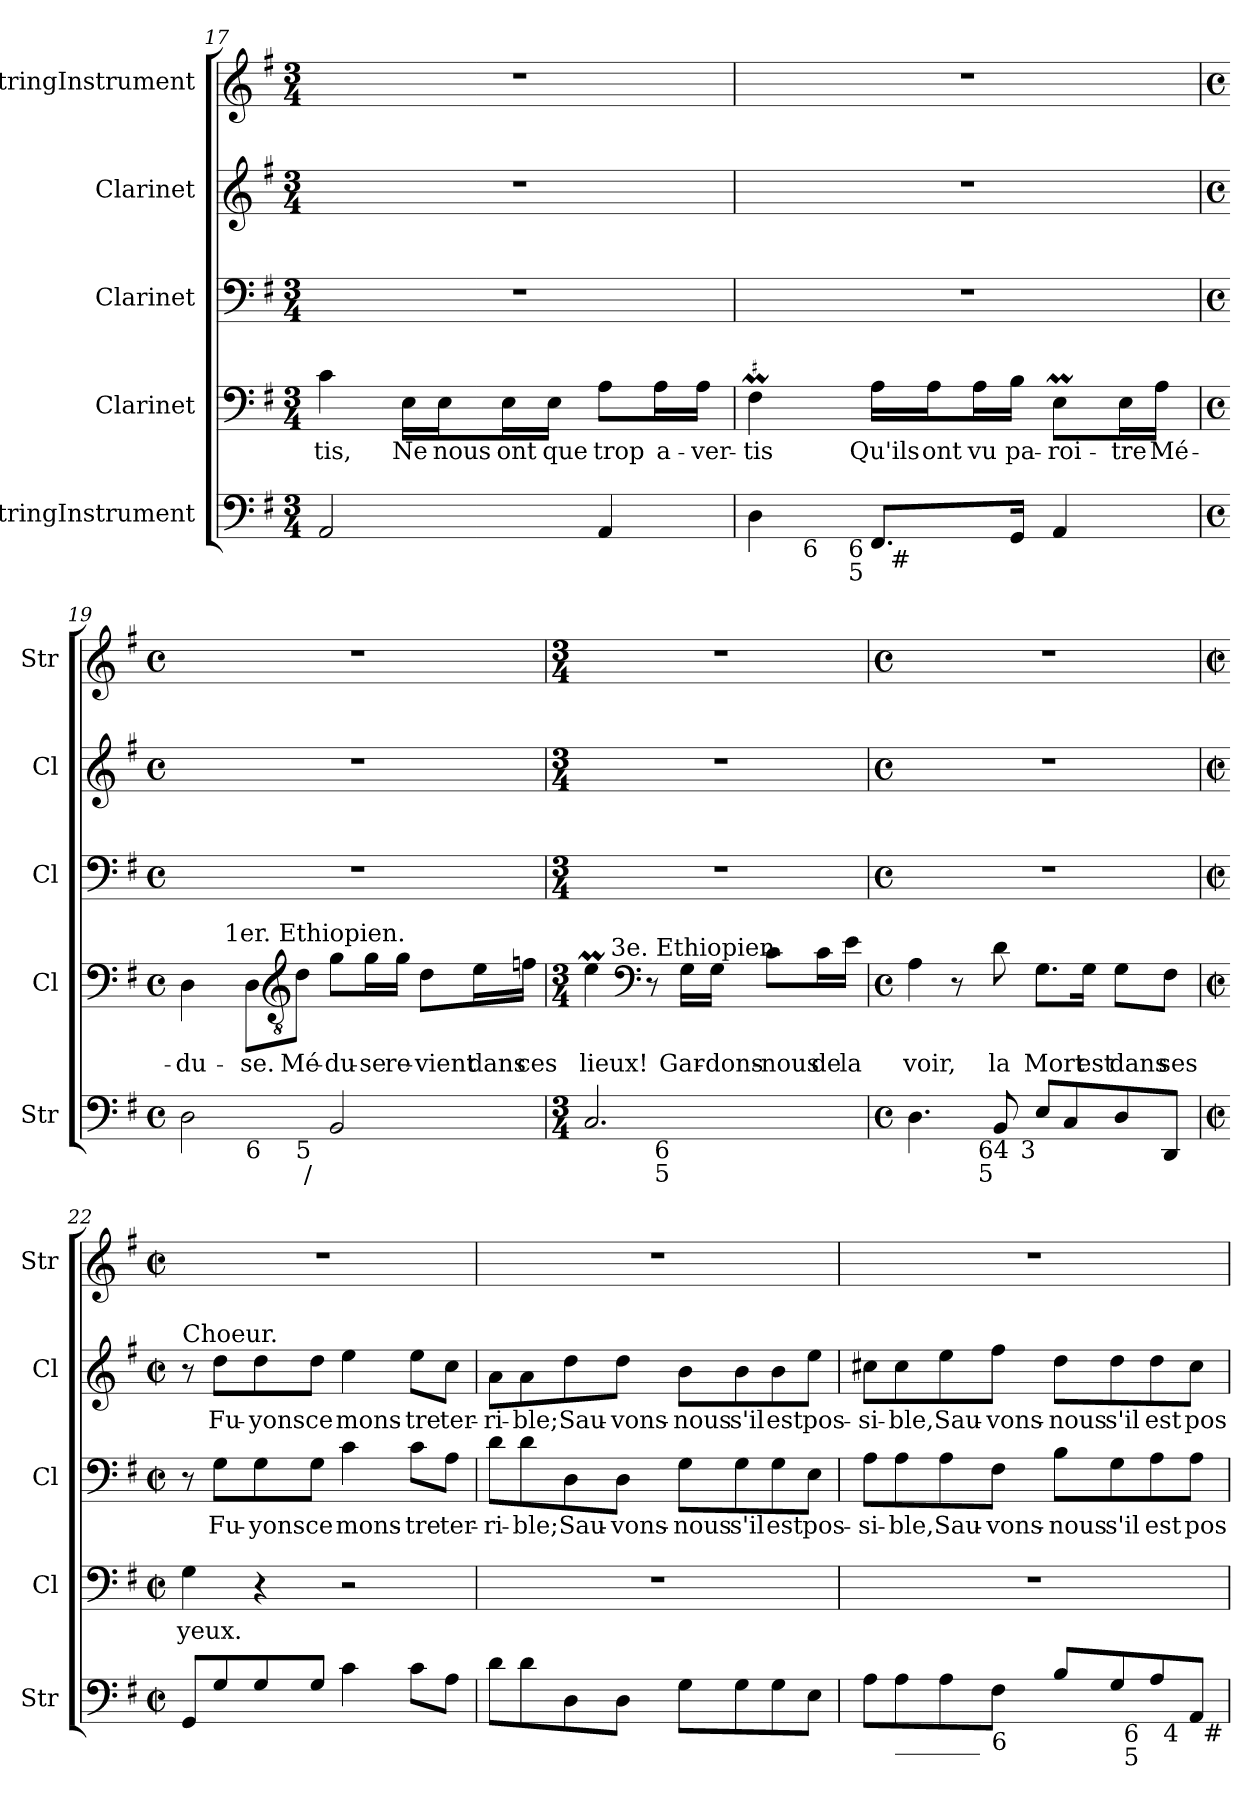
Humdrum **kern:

**kern	**kern	**text	**kern	**text	**kern	**text	**kern
*part5	*part4	*part4	*part3	*part3	*part2	*part2	*part1
*staff5	*staff4	*staff4	*staff3	*staff3	*staff2	*staff2	*staff1
*I"StringInstrument	*I"Clarinet	*	*I"Clarinet	*	*I"Clarinet	*	*I"StringInstrument
*I'Str	*I'Cl	*	*I'Cl	*	*I'Cl	*	*I'Str
*clefF4	*clefF4	*	*clefF4	*	*clefG2	*	*clefG2
*	*ITrd1c2	*	*ITrd1c2	*	*ITrd1c2	*	*
*k[f#]	*k[b-]	*	*k[b-]	*	*k[b-]	*	*k[f#]
*G:	*F:	*	*F:	*	*F:	*	*G:
*M3/4	*M3/4	*	*M3/4	*	*M3/4	*	*M3/4
=17	=17	=17	=17	=17	=17	=17	=17
2AA/	4B-\	-tis,	2.r	.	2.r	.	2.r
.	16D\LL	Ne	.	.	.	.	.
.	16D\J	nous	.	.	.	.	.
.	16D\L	ont	.	.	.	.	.
.	16D\JJ	que	.	.	.	.	.
4AA/	8G\L	trop	.	.	.	.	.
.	16G\L	a-	.	.	.	.	.
.	16G\JJ	-ver-	.	.	.	.	.
=18	=18	=18	=18	=18	=18	=18	=18
*^	*	*	*	*	*	*	*
*	*^	*	*	*	*	*	*	*
*	*	*^	*	*	*	*	*	*	*
4D\	8ryy	8..ryy	4ryy	4EM\	-tis	2.r	.	2.r	.	2.r
!	!LO:TX:b:t=6	!	!	!	!	!	!	!	!	!
.	2ryy	.	.	.	.	.	.	.	.	.
!	!	!LO:TX:b:t=6\n5	!	!	!	!	!	!	!	!
.	.	2ryy	.	.	.	.	.	.	.	.
8.FF#/L	.	.	64ryy	16G\LL	Qu'ils	.	.	.	.	.
!	!	!	!LO:TX:b:t=#	!	!	!	!	!	!	!
.	.	.	4ryy	.	.	.	.	.	.	.
.	.	.	.	16G\J	ont	.	.	.	.	.
.	.	.	.	16G\L	vu	.	.	.	.	.
16GG/Jk	.	.	.	16A\JJ	pa-	.	.	.	.	.
4AA/	.	.	.	8DM\L	-roi-	.	.	.	.	.
.	.	.	8...ryy	.	.	.	.	.	.	.
.	8ryy	.	.	16D\L	-tre	.	.	.	.	.
.	.	.	.	16G\JJ	Mé-	.	.	.	.	.
.	.	32ryy	.	.	.	.	.	.	.	.
!!LO:LB:g=z
=19	=19	=19	=19	=19	=19	=19	=19	=19	=19	=19
*M4/4	*	*	*	*M4/4	*	*M4/4	*	*M4/4	*	*M4/4
*met(c)	*	*	*	*met(c)	*	*met(c)	*	*met(c)	*	*met(c)
*	*	*	*	*^	*	*	*	*	*	*
2D\	4ryy	4.ryy	4ryy	4C\	8ryy	-du-	1r	.	1r	.	1r
.	.	.	.	.	32.ryy	.	.	.	.	.	.
!	!	!	!	!	!LO:TX:a:t=1er. Ethiopien.	!	!	!	!	!	!
.	.	.	.	.	2ryy	.	.	.	.	.	.
!	!LO:TX:b:t=6	!	!	!	!	!	!	!	!	!	!
.	2.ryy	.	8ryy	8C\L	.	-se.	.	.	.	.	.
*	*	*	*	*clefGv2	*	*	*	*	*	*	*
!	!	!LO:TX:b:t=5	!	!	!	!	!	!	!	!	!
.	.	2ryy	64ryy	8c\J	.	Mé-	.	.	.	.	.
!	!	!	!LO:TX:b:t=/	!	!	!	!	!	!	!	!
.	.	.	2ryy	.	.	.	.	.	.	.	.
2BB/	.	.	.	8f\L	.	-du-	.	.	.	.	.
.	.	.	.	16f\L	.	-se	.	.	.	.	.
.	.	.	.	.	4ryy	.	.	.	.	.	.
.	.	.	.	16f\JJ	.	re-	.	.	.	.	.
.	.	.	.	8c\L	.	-vient	.	.	.	.	.
.	.	8ryy	.	16d\L	.	dans	.	.	.	.	.
.	.	.	16..ryy	.	.	.	.	.	.	.	.
.	.	.	.	.	16ryy	.	.	.	.	.	.
.	.	.	.	16e-X\JJ	.	ces	.	.	.	.	.
.	.	.	.	.	64ryy	.	.	.	.	.	.
*v	*v	*v	*v	*	*	*	*	*	*	*	*
=20	=20	=20	=20	=20	=20	=20	=20	=20
*M3/4	*M3/4	*	*	*M3/4	*	*M3/4	*	*M3/4
*^	*	*	*	*	*	*	*	*
2.C/	4ryy	4dM\	16..ryy	lieux!	2.r	.	2.r	.	2.r
!	!	!	!LO:TX:a:t=3e. Ethiopien.	!	!	!	!	!	!
.	.	.	2ryy	.	.	.	.	.	.
*	*	*clefF4	*	*	*	*	*	*	*
.	64ryy	8r	.	.	.	.	.	.	.
!	!LO:TX:b:t=6\n5	!	!	!	!	!	!	!	!
.	4ryy	.	.	.	.	.	.	.	.
.	.	16F\LL	.	Gar-	.	.	.	.	.
.	.	16F\JJ	.	-dons-	.	.	.	.	.
.	.	8B-\L	.	-nous	.	.	.	.	.
.	8...ryy	.	.	.	.	.	.	.	.
.	.	.	8ryy	.	.	.	.	.	.
.	.	16B-\L	.	de	.	.	.	.	.
.	.	16d\JJ	.	la	.	.	.	.	.
.	.	.	64ryy	.	.	.	.	.	.
*v	*v	*	*	*	*	*	*	*	*
*	*v	*v	*	*	*	*	*	*
!!LO:LB:g=z
=21	=21	=21	=21	=21	=21	=21	=21
*M4/4	*M4/4	*	*M4/4	*	*M4/4	*	*M4/4
*met(c)	*met(c)	*	*met(c)	*	*met(c)	*	*met(c)
*^	*	*	*	*	*	*	*
*	*^	*	*	*	*	*	*	*
4.D\	4ryy	4ryy	4G\	voir,	1r	.	1r	.	1r
.	16ryy	8ryy	8r	.	.	.	.	.	.
.	64ryy	.	.	.	.	.	.	.	.
!	!LO:TX:b:t=6\n5	!	!	!	!	!	!	!	!
.	2ryy	.	.	.	.	.	.	.	.
!LO:TX:b:t=4	!	!	!	!	!	!	!	!	!
8BB/	.	16ryy	8c\	la	.	.	.	.	.
.	.	64ryy	.	.	.	.	.	.	.
!	!	!LO:TX:b:t=3	!	!	!	!	!	!	!
.	.	2ryy	.	.	.	.	.	.	.
8E/L	.	.	8.F\L	Mort	.	.	.	.	.
8C/	.	.	.	.	.	.	.	.	.
.	.	.	16F\Jk	est	.	.	.	.	.
8D/	.	.	8F\L	dans	.	.	.	.	.
.	8ryy	.	.	.	.	.	.	.	.
8DD/J	.	.	8E\J	ses	.	.	.	.	.
.	32.ryy	32.ryy	.	.	.	.	.	.	.
*v	*v	*v	*	*	*	*	*	*	*
=22	=22	=22	=22	=22	=22	=22	=22
*M2/2	*M2/2	*	*M2/2	*	*M2/2	*	*M2/2
*met(c|)	*met(c|)	*	*met(c|)	*	*met(c|)	*	*met(c|)
*^	*	*	*	*	*	*	*
*	*^	*	*	*	*	*	*	*
!	!	!	!	!	!	!	!LO:TX:a:t=Choeur.	!	!
*v	*v	*v	*	*	*	*	*	*	*
8GG/L	4F\	yeux.	8r	.	8r	.	1r
8G/	.	.	8F\L	Fu-	8cc\L	Fu-	.
8G/	4r	.	8F\	-yons	8cc\	-yons	.
8G/J	.	.	8F\J	ce	8cc\J	ce	.
4c\	2r	.	4B-\	mons-	4dd\	mons-	.
8c\L	.	.	8B-\L	-tre	8dd\L	-tre	.
8A\J	.	.	8G\J	ter-	8b-\J	ter-	.
=23	=23	=23	=23	=23	=23	=23	=23
8d\L	1r	.	8c\L	-ri-	8g\L	-ri-	1r
8d\	.	.	8c\	-ble;	8g\	-ble;	.
8D\	.	.	8C\	Sau-	8cc\	Sau-	.
8D\J	.	.	8C\J	-vons-	8cc\J	-vons-	.
8G\L	.	.	8F\L	-nous	8a\L	-nous	.
8G\	.	.	8F\	s'il	8a\	s'il	.
8G\	.	.	8F\	est	8a\	est	.
8E\J	.	.	8D\J	pos-	8dd\J	pos-	.
!!LO:PB:g=z
=24	=24	=24	=24	=24	=24	=24	=24
!LO:TX:b:t=Entr'Acte&colon; Premier Air de la Scène IV.	!	!	!	!	!	!	!
!LO:TX:b:t=#	!	!	!	!	!	!	!
*^	*	*	*	*	*	*	*
*	*^	*	*	*	*	*	*	*
8A\L	2ryy	2ryy	1r	.	8G\L	-si-	8bn\L	-si-	1r
!LO:TX:b:t=_______	!	!	!	!	!	!	!	!	!
8A\	.	.	.	.	8G\	-ble,	8b\	-ble,	.
8A\	.	.	.	.	8G\	Sau-	8dd\	Sau-	.
!LO:TX:b:t=6	!	!	!	!	!	!	!	!	!
8F#\J	.	.	.	.	8E\J	-vons-	8ee\J	-vons-	.
8B/L	8ryy	4ryy	.	.	8A\L	-nous	8cc\L	-nous	.
8G/	32ryy	.	.	.	8F\	s'il	8cc\	s'il	.
!	!LO:TX:b:t=6\n5	!	!	!	!	!	!	!	!
.	4ryy	.	.	.	.	.	.	.	.
8A/	.	32ryy	.	.	8G\	est	8cc\	est	.
!	!	!LO:TX:b:t=4	!	!	!	!	!	!	!
.	.	8..ryy	.	.	.	.	.	.	.
8AA/J	.	.	.	.	8G\J	pos-	8b\J	pos-	.
!	!LO:TX:b:t=#	!	!	!	!	!	!	!	!
.	16.ryy	.	.	.	.	.	.	.	.
*v	*v	*v	*	*	*	*	*	*	*
=	=	=	=	=	=	=	=
*-	*-	*-	*-	*-	*-	*-	*-
